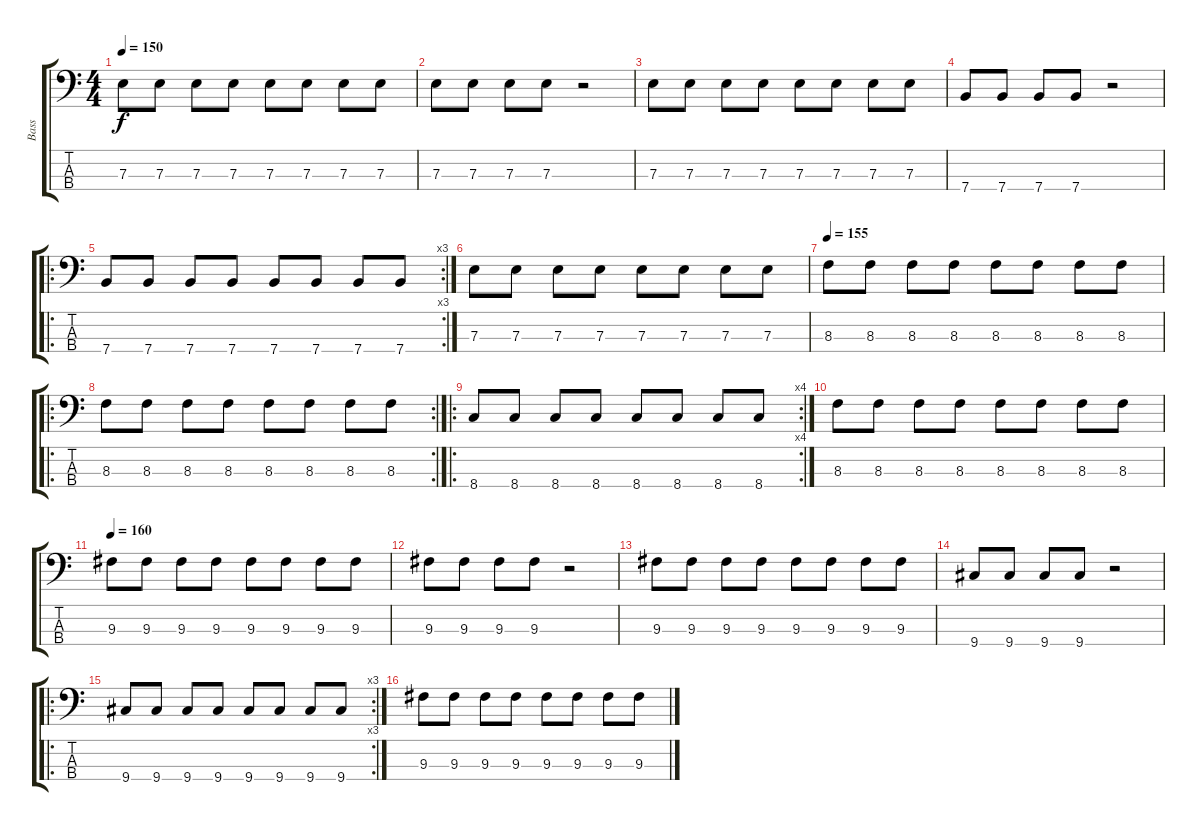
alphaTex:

\track ("Bass" "Bass") {instrument electricbassfinger}
\staff {score tabs}
\tuning (G2 D2 A1 E1) {hide}
\ts (4 4)
\tempo 150
\clef f4
\ks c
7.3.8{dy f} 7.3.8 7.3.8 7.3.8 7.3.8 7.3.8 7.3.8 7.3.8 |
7.3.8 7.3.8 7.3.8 7.3.8 r.2 |
7.3.8 7.3.8 7.3.8 7.3.8 7.3.8 7.3.8 7.3.8 7.3.8 |
7.4.8 7.4.8 7.4.8 7.4.8 r.2 |
\ro
\rc 3
7.4.8 7.4.8 7.4.8 7.4.8 7.4.8 7.4.8 7.4.8 7.4.8 |
7.3.8 7.3.8 7.3.8 7.3.8 7.3.8 7.3.8 7.3.8 7.3.8 |
\tempo 155
8.3.8 8.3.8 8.3.8 8.3.8 8.3.8 8.3.8 8.3.8 8.3.8 |
\ro
\rc 2
8.3.8 8.3.8 8.3.8 8.3.8 8.3.8 8.3.8 8.3.8 8.3.8 |
\ro
\rc 4
8.4.8 8.4.8 8.4.8 8.4.8 8.4.8 8.4.8 8.4.8 8.4.8 |
8.3.8 8.3.8 8.3.8 8.3.8 8.3.8 8.3.8 8.3.8 8.3.8 |
\tempo 160
9.3.8 9.3.8 9.3.8 9.3.8 9.3.8 9.3.8 9.3.8 9.3.8 |
9.3.8 9.3.8 9.3.8 9.3.8 r.2 |
9.3.8 9.3.8 9.3.8 9.3.8 9.3.8 9.3.8 9.3.8 9.3.8 |
9.4.8 9.4.8 9.4.8 9.4.8 r.2 |
\ro
\rc 3
9.4.8 9.4.8 9.4.8 9.4.8 9.4.8 9.4.8 9.4.8 9.4.8 |
9.3.8 9.3.8 9.3.8 9.3.8 9.3.8 9.3.8 9.3.8 9.3.8
